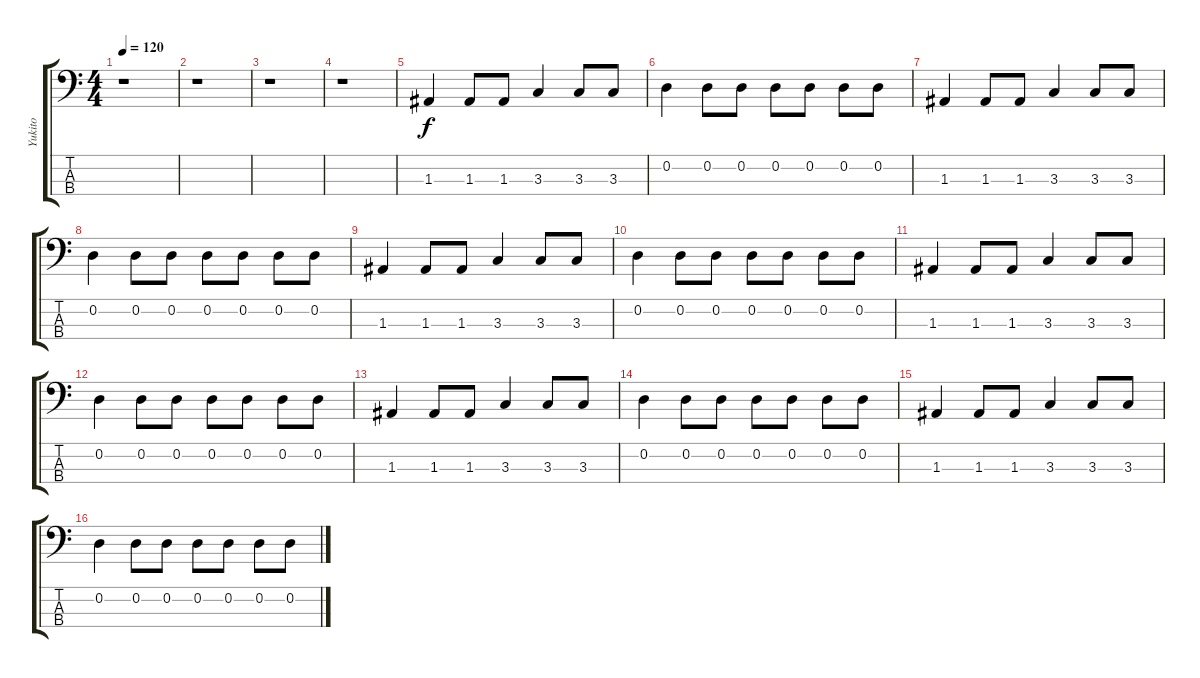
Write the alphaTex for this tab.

\track ("Yukito" "Yukito") {instrument electricbassfinger}
\staff {score tabs}
\tuning (G2 D2 A1 E1) {hide}
\ts (4 4)
\tempo 120
\clef f4
\ks c
r.1{dy f} |
r.1 |
r.1 |
r.1 |
1.3.4 1.3.8 1.3.8 3.3.4 3.3.8 3.3.8 |
0.2.4 0.2.8 0.2.8 0.2.8 0.2.8 0.2.8 0.2.8 |
1.3.4 1.3.8 1.3.8 3.3.4 3.3.8 3.3.8 |
0.2.4 0.2.8 0.2.8 0.2.8 0.2.8 0.2.8 0.2.8 |
1.3.4 1.3.8 1.3.8 3.3.4 3.3.8 3.3.8 |
0.2.4 0.2.8 0.2.8 0.2.8 0.2.8 0.2.8 0.2.8 |
1.3.4 1.3.8 1.3.8 3.3.4 3.3.8 3.3.8 |
0.2.4 0.2.8 0.2.8 0.2.8 0.2.8 0.2.8 0.2.8 |
1.3.4 1.3.8 1.3.8 3.3.4 3.3.8 3.3.8 |
0.2.4 0.2.8 0.2.8 0.2.8 0.2.8 0.2.8 0.2.8 |
1.3.4 1.3.8 1.3.8 3.3.4 3.3.8 3.3.8 |
0.2.4 0.2.8 0.2.8 0.2.8 0.2.8 0.2.8 0.2.8
